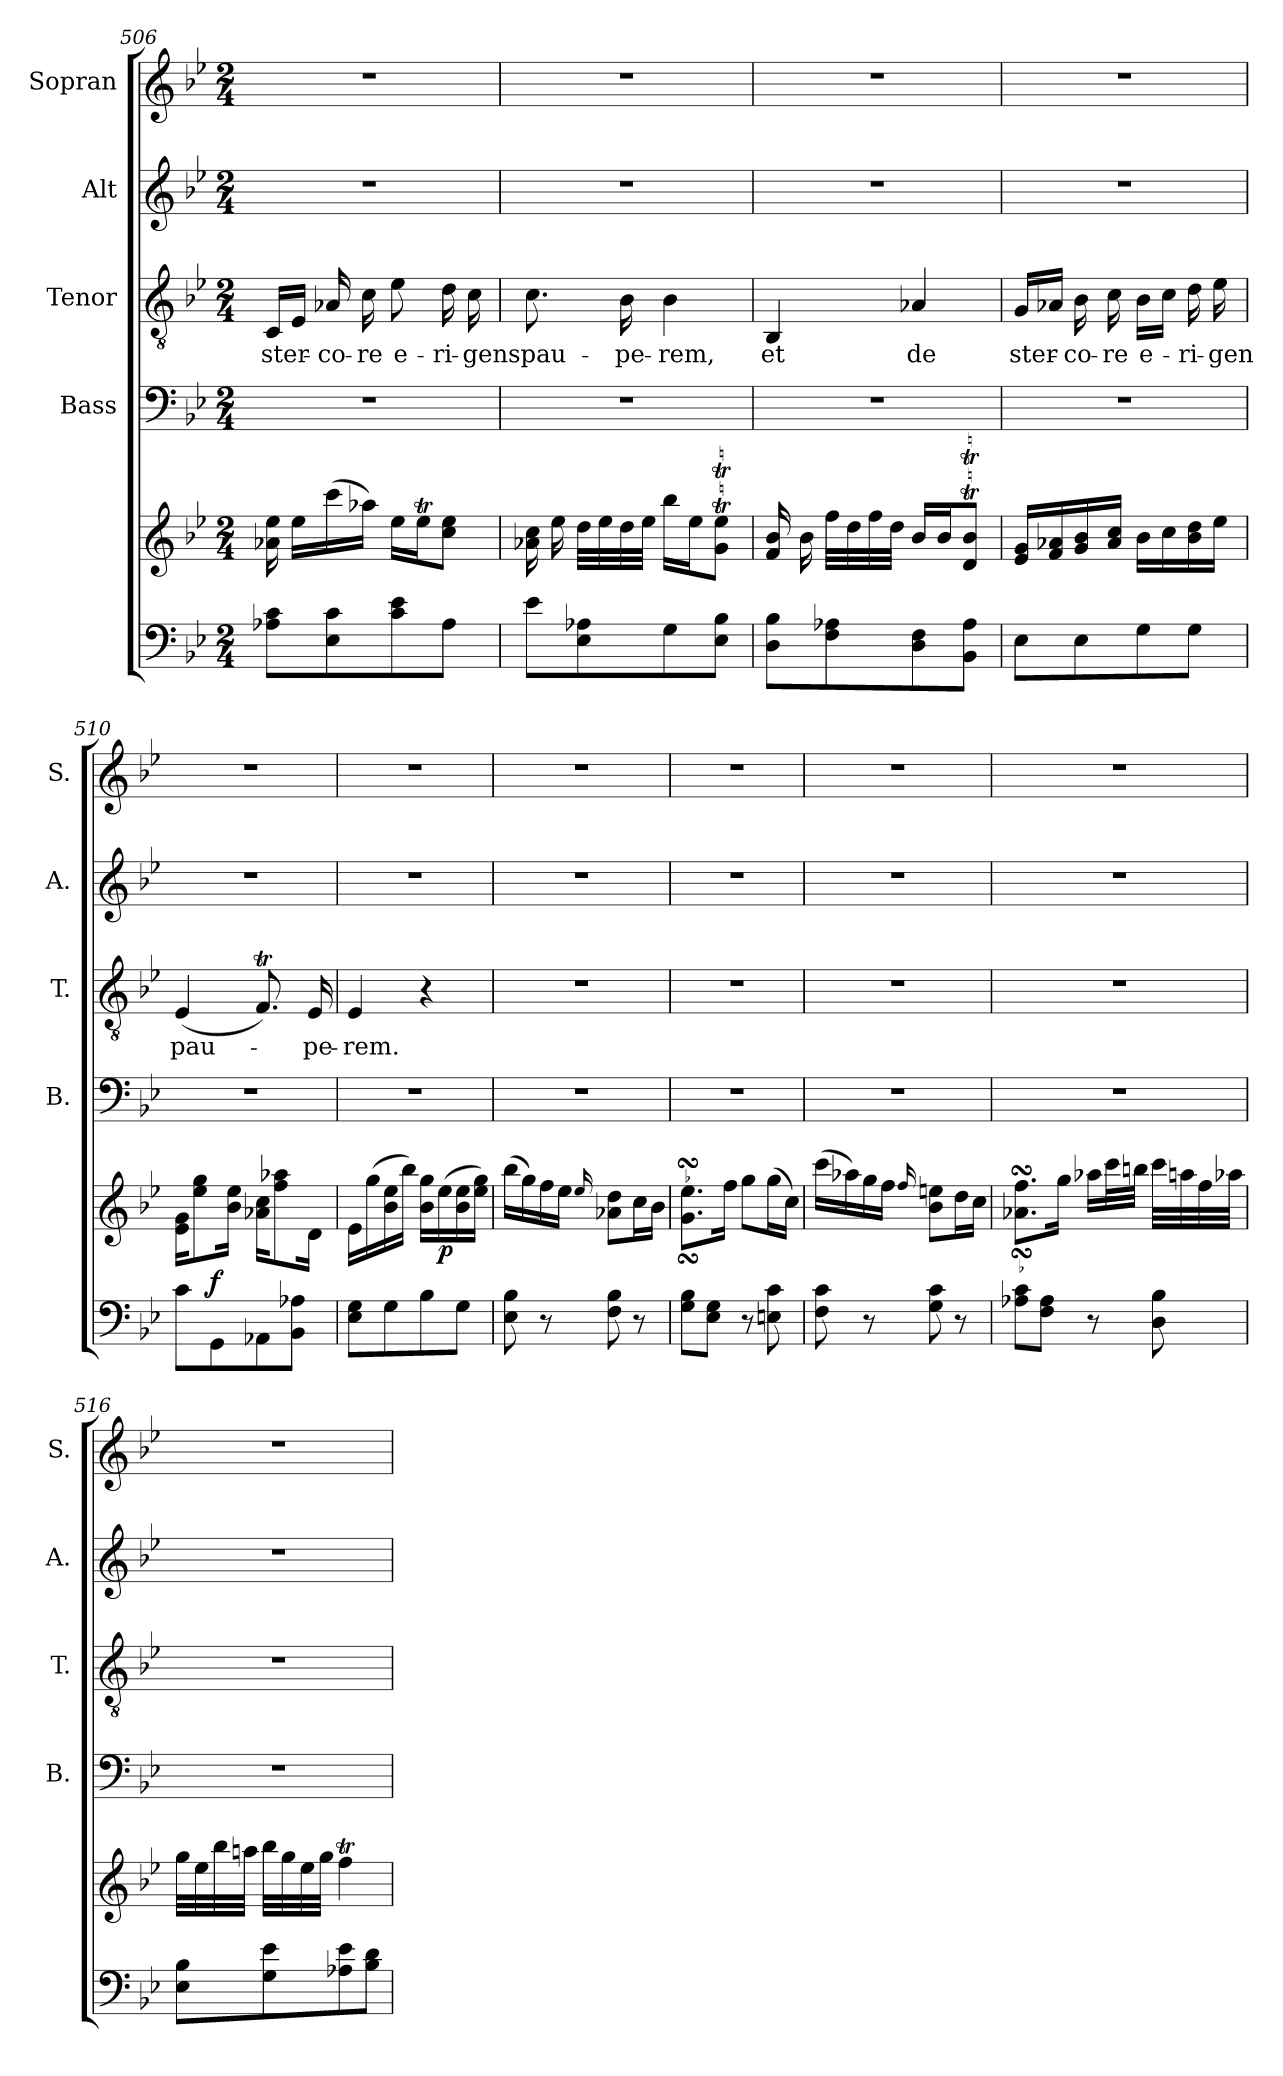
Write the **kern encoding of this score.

**kern	**kern	**dynam	**kern	**kern	**text	**kern	**kern
*part5	*part5	*part5	*part4	*part3	*part3	*part2	*part1
*staff6	*staff5	*staff5/6	*staff4	*staff3	*staff3	*staff2	*staff1
*	*	*	*I"Bass	*I"Tenor	*	*I"Alt	*I"Sopran
*	*	*	*I'B.	*I'T.	*	*I'A.	*I'S.
*clefF4	*clefG2	*	*clefF4	*clefGv2	*	*clefG2	*clefG2
*k[b-e-]	*k[b-e-]	*	*k[b-e-]	*k[b-e-]	*	*k[b-e-]	*k[b-e-]
*B-:	*B-:	*	*B-:	*B-:	*	*B-:	*B-:
*M2/4	*M2/4	*	*M2/4	*M2/4	*	*M2/4	*M2/4
=506	=506	=506	=506	=506	=506	=506	=506
!	!	!	!	!	!LO:LY:b	!	!
8A-X\ 8c\L	16a-X\ 16ee-\	.	2r	16C/LL	ster-	2r	2r
.	16ee-\LL	.	.	16E-/JJ	.	.	.
!	!	!	!	!	!LO:LY:b	!	!
8E-\ 8c\	(>16ccc\	.	.	16A-X/	-co-	.	.
!	!	!	!	!	!LO:LY:b	!	!
.	16aa-X\JJ)	.	.	16c\	-re	.	.
!	!	!	!	!	!LO:LY:b	!	!
8c\ 8e-\	16ee-\LL	.	.	8e-\	e-	.	.
.	16ee-T\J	.	.	.	.	.	.
!	!	!	!	!	!LO:LY:b	!	!
8A-\J	8cc\ 8ee-\J	.	.	16d\	-ri-	.	.
!	!	!	!	!	!LO:LY:b	!	!
.	.	.	.	16c\	-gens	.	.
=507	=507	=507	=507	=507	=507	=507	=507
!	!	!	!	!	!LO:LY:b	!	!
8e-\L	16a-X\ 16cc\	.	2r	8.c\	pau-	2r	2r
.	16ee-\	.	.	.	.	.	.
8E-\ 8A-X\	32dd\LLL	.	.	.	.	.	.
.	32ee-\	.	.	.	.	.	.
!	!	!	!	!	!LO:LY:b	!	!
.	32dd\	.	.	16B-\	-pe-	.	.
.	32ee-\JJJ	.	.	.	.	.	.
!	!	!	!	!	!LO:LY:b	!	!
8G\	16bb-\LL	.	.	4B-\	-rem,	.	.
.	16ee-\J	.	.	.	.	.	.
8E-\ 8B-\J	8g\T 8ee-\TJ	.	.	.	.	.	.
=508	=508	=508	=508	=508	=508	=508	=508
!	!	!	!	!	!LO:LY:b	!	!
8D\ 8B-\L	16f/ 16b-/	.	2r	4BB-/	et	2r	2r
.	16b-\	.	.	.	.	.	.
8F\ 8A-X\	32ff\LLL	.	.	.	.	.	.
.	32dd\	.	.	.	.	.	.
.	32ff\	.	.	.	.	.	.
.	32dd\JJJ	.	.	.	.	.	.
!	!	!	!	!	!LO:LY:b	!	!
8D\ 8F\	16b-/LL	.	.	4A-X/	de	.	.
.	16b-/J	.	.	.	.	.	.
8BB-\ 8A-\J	8d/T 8b-/TJ	.	.	.	.	.	.
!!LO:LB:g=z
=509	=509	=509	=509	=509	=509	=509	=509
!	!	!	!	!	!LO:LY:b	!	!
8E-\L	16e-/ 16g/LL	.	2r	16G/LL	ster-	2r	2r
.	16f/ 16a-X/	.	.	16A-i/JJ	.	.	.
!	!	!	!	!	!LO:LY:b	!	!
8E-\	16g/ 16b-/	.	.	16B-\	-co-	.	.
!	!	!	!	!	!LO:LY:b	!	!
.	16a-/ 16cc/JJ	.	.	16c\	-re	.	.
!	!	!	!	!	!LO:LY:b	!	!
8G\	16b-\LL	.	.	16B-\LL	e-	.	.
.	16cc\	.	.	16c\JJ	.	.	.
!	!	!	!	!	!LO:LY:b	!	!
8G\J	16b-\ 16dd\	.	.	16d\	-ri-	.	.
!	!	!	!	!	!LO:LY:b	!	!
.	16ee-\JJ	.	.	16e-\	-gen	.	.
=510	=510	=510	=510	=510	=510	=510	=510
!	!	!	!	!	!LO:LY:b	!	!
8c\L	16e-\ 16g\KL	.	2r	(<4E-/	pau-	2r	2r
.	8ee-\ 8gg\	.	.	.	.	.	.
!	!	!LO:DY:a=2	!	!	!	!	!
8GG\	.	f	.	.	.	.	.
.	16b-\ 16ee-\Jk	.	.	.	.	.	.
8AA-X\	16a-X\ 16cc\KL	.	.	8.FT/)	.	.	.
.	8ff\ 8aa-X\	.	.	.	.	.	.
8BB-\ 8A-X\J	.	.	.	.	.	.	.
!	!	!	!	!	!LO:LY:b	!	!
.	16d\Jk	.	.	16E-/	-pe-	.	.
=511	=511	=511	=511	=511	=511	=511	=511
!	!	!	!	!	!LO:LY:b	!	!
8E-\ 8G\L	16e-\LL	.	2r	4E-/	-rem.	2r	2r
.	(>16gg\	.	.	.	.	.	.
8G\	16b-\ 16ee-\	.	.	.	.	.	.
.	16bb-\JJ)	.	.	.	.	.	.
8B-\	16b-\ 16gg\LL	.	.	4r	.	.	.
!	!	!LO:DY:b	!	!	!	!	!
.	(>16ee-\	p	.	.	.	.	.
8G\J	16b-\ 16ee-\	.	.	.	.	.	.
.	16ee-\ 16gg\JJ)	.	.	.	.	.	.
=512	=512	=512	=512	=512	=512	=512	=512
8E-\ 8B-\	(>16bb-\LL	.	2r	2r	.	2r	2r
.	16gg\)	.	.	.	.	.	.
8r	16ff\	.	.	.	.	.	.
.	16ee-\JJ	.	.	.	.	.	.
.	16qqee-/	.	.	.	.	.	.
8F\ 8B-\	8a-X\ 8dd\L	.	.	.	.	.	.
8r	16cc\L	.	.	.	.	.	.
.	16b-\JJ	.	.	.	.	.	.
=513	=513	=513	=513	=513	=513	=513	=513
8G\ 8B-\L	8.g\sSSS 8.ee-\sSSSL	.	2r	2r	.	2r	2r
8E-\ 8G\J	.	.	.	.	.	.	.
.	16ff\Jk	.	.	.	.	.	.
8r	8gg\L	.	.	.	.	.	.
8En\ 8c\	(>16gg\L	.	.	.	.	.	.
.	16cc\JJ)	.	.	.	.	.	.
=514	=514	=514	=514	=514	=514	=514	=514
8F\ 8c\	(>16ccc\LL	.	2r	2r	.	2r	2r
.	16aa-X\)	.	.	.	.	.	.
8r	16gg\	.	.	.	.	.	.
.	16ff\JJ	.	.	.	.	.	.
.	16qqff/	.	.	.	.	.	.
8G\ 8c\	8b-\ 8een\L	.	.	.	.	.	.
8r	16dd\L	.	.	.	.	.	.
.	16cc\JJ	.	.	.	.	.	.
!!LO:PB:g=z
=515	=515	=515	=515	=515	=515	=515	=515
8A-X\ 8c\L	8.a-X\sSSS 8.ff\sSSSL	.	2r	2r	.	2r	2r
8F\ 8A-\J	.	.	.	.	.	.	.
.	16gg\Jk	.	.	.	.	.	.
8r	16aa-X\LL	.	.	.	.	.	.
.	32ccc\L	.	.	.	.	.	.
.	32bbn\JJJ	.	.	.	.	.	.
8D\ 8B-\	32ccc\LLL	.	.	.	.	.	.
.	32aan\	.	.	.	.	.	.
.	32ff\	.	.	.	.	.	.
.	32aa-X\JJJ	.	.	.	.	.	.
=516	=516	=516	=516	=516	=516	=516	=516
8E-\ 8B-\L	32gg\LLL	.	2r	2r	.	2r	2r
.	32ee-\	.	.	.	.	.	.
.	32bb-\	.	.	.	.	.	.
.	32aan\JJJ	.	.	.	.	.	.
8G\ 8e-\	32bb-\LLL	.	.	.	.	.	.
.	32gg\	.	.	.	.	.	.
.	32ee-\	.	.	.	.	.	.
.	32gg\JJJ	.	.	.	.	.	.
8A-X\ 8e-\	4ffT\	.	.	.	.	.	.
8B-\ 8d\J	.	.	.	.	.	.	.
=	=	=	=	=	=	=	=
*-	*-	*-	*-	*-	*-	*-	*-
